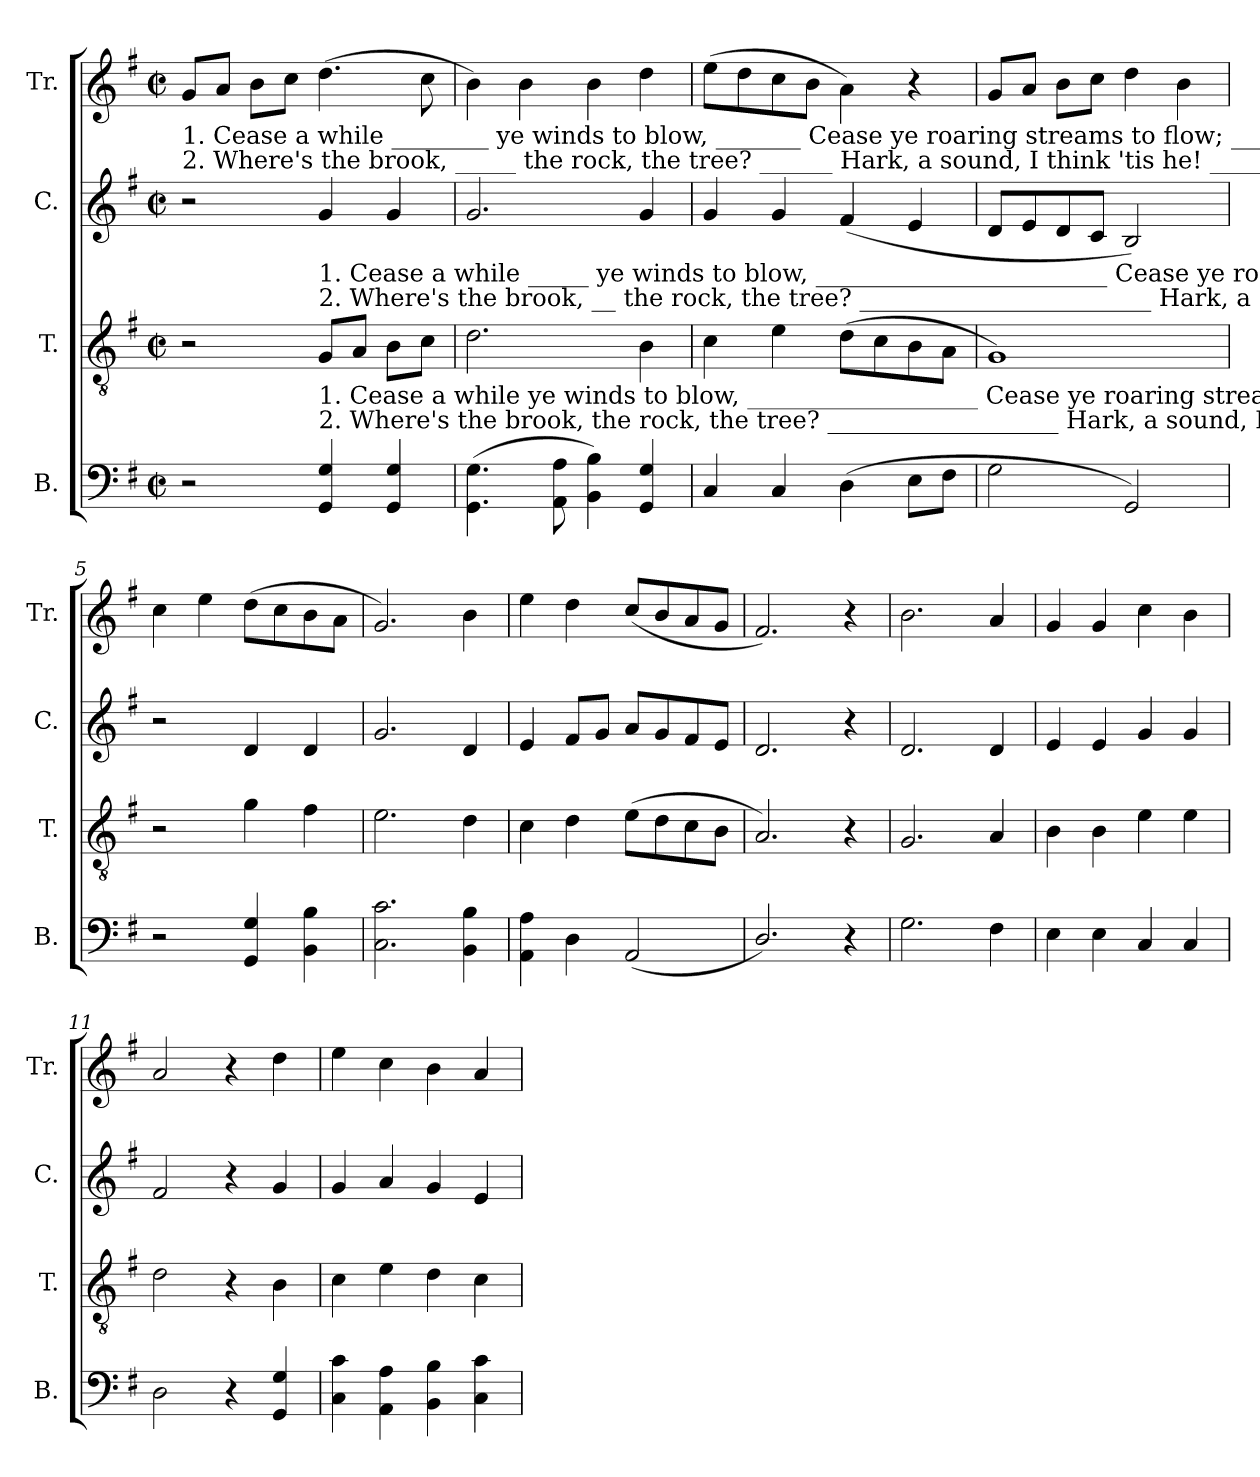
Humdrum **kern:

**kern	**kern	**kern	**kern
*part4	*part3	*part2	*part1
*staff4	*staff3	*staff2	*staff1
*I"B.	*I"T.	*I"C.	*I"Tr.
*I'B.	*I'T.	*I'C.	*I'Tr.
*clefF4	*clefGv2	*clefG2	*clefG2
*k[f#]	*k[f#]	*k[f#]	*k[f#]
*M2/2	*M2/2	*M2/2	*M2/2
*met(c|)	*met(c|)	*met(c|)	*met(c|)
*MM100	*MM100	*MM100	*MM100
=1	=1	=1	=1
!	!	!	!LO:TX:b:t=1. Cease  a     while ________ ye winds to  blow, _______                Cease ye roaring streams to flow; ________  ye streams to flow, _________     Hushed  be every  other noise,   I want  to hear my
!	!	!	!LO:TX:b:t=2. Where's the brook, _____  the rock, the tree? ______                  Hark,  a sound,  I   think 'tis he!  _________  I    think  'tis    he!   ________         Tis  not he yet night comes on .Where's my love, a
2r	2r	2r	8g!/L
.	.	.	8a!/J
.	.	.	8b!\L
.	.	.	8cc!\J
!	!	!LO:TX:b:t=1. Cease  a    while _____  ye  winds to  blow, ________________________              Cease  ye  roaring  streams to flow;  ___________   Hushed be every other noise,  I want  to hear my	!
!	!	!LO:TX:b:t=2. Where's the brook,  __  the rock, the tree?  ________________________              Hark,   a     sound,  I  think  'tis  he!  ___________  Tis not he yet night comes on. Where's my love, a	!
!	!LO:TX:b:t=1. Cease  a    while            ye   winds  to      blow,  ___________________                Cease  ye     roaring  streams  to  flow; ______       Hushed be every  other noise,  I want to hear my	!	!
!	!LO:TX:b:t=2. Where's the brook,        the   rock,  the    tree?  ___________________                Hark,   a      sound,   I  think  'tis  he!  _______      Tis not he yet night comes on .Where's my love, a	!	!
4GG!/ 4G!/	8G!/L	4g!/	(>4.dd!\
.	8A!/J	.	.
4GG!/ 4G!/	8B!\L	4g!/	.
.	8c!\J	.	8cc!\
=2	=2	=2	=2
(>4.GG!\ 4.G!\	2.d!\	2.g!/	4b!\)
.	.	.	4b!\
8AA!\ 8A!\	.	.	.
4BB!\ 4B!\)	.	.	4b!\
4GG!/ 4G!/	4B!\	4g!/	4dd!\
=3	=3	=3	=3
4C!/	4c!\	4g!/	(>8ee!\L
.	.	.	8dd!\
4C!/	4e!\	4g!/	8cc!\
.	.	.	8b!\J
(>4D!\	(>8d!\L	(<4f#!/	4a!\)
.	8c!\	.	.
8E!\L	8B!\	4e!/	4r
8F#!\J	8A!\J	.	.
=4	=4	=4	=4
2G!\	1G!)	8d!/L	8g!/L
.	.	8e!/	8a!/J
.	.	8d!/	8b!\L
.	.	8c!/J	8cc!\J
2GG!/)	.	2B!/)	4dd!\
.	.	.	4b!\
=5	=5	=5	=5
2r	2r	2r	4cc!\
.	.	.	4ee!\
4GG!/ 4G!/	4g!\	4d!/	(>8dd!\L
.	.	.	8cc!\
4BB!\ 4B!\	4f#!\	4d!/	8b!\
.	.	.	8a!\J
=6	=6	=6	=6
2.C!\ 2.c!\	2.e!\	2.g!/	2.g!/)
4BB!\ 4B!\	4d!\	4d!/	4b!\
=7	=7	=7	=7
4AA!\ 4A!\	4c!\	4e!/	4ee!\
4D!\	4d!\	8f#!/L	4dd!\
.	.	8g!/J	.
(<2AA!/	(>8e!\L	8a!/L	(<8cc!/L
.	8d!\	8g!/	8b!/
.	8c!\	8f#!/	8a!/
.	8B!\J	8e!/J	8g!/J
=8	=8	=8	=8
2.D!/)	2.A!/)	2.d!/	2.f#!/)
4r	4r	4r	4r
=9	=9	=9	=9
2.G!\	2.G!/	2.d!/	2.b!\
4F#!\	4A!/	4d!/	4a!/
=10	=10	=10	=10
4E!\	4B!\	4e!/	4g!/
4E!\	4B!\	4e!/	4g!/
4C!/	4e!\	4g!/	4cc!\
4C!/	4e!\	4g!/	4b!\
=11	=11	=11	=11
2D!\	2d!\	2f#!/	2a!/
4r	4r	4r	4r
4GG!/ 4G!/	4B!\	4g!/	4dd!\
=12	=12	=12	=12
4C!\ 4c!\	4c!\	4g!/	4ee!\
4AA!\ 4A!\	4e!\	4a!/	4cc!\
4BB!\ 4B!\	4d!\	4g!/	4b!\
4C!\ 4c!\	4c!\	4e!/	4a!/
=	=	=	=
*-	*-	*-	*-
